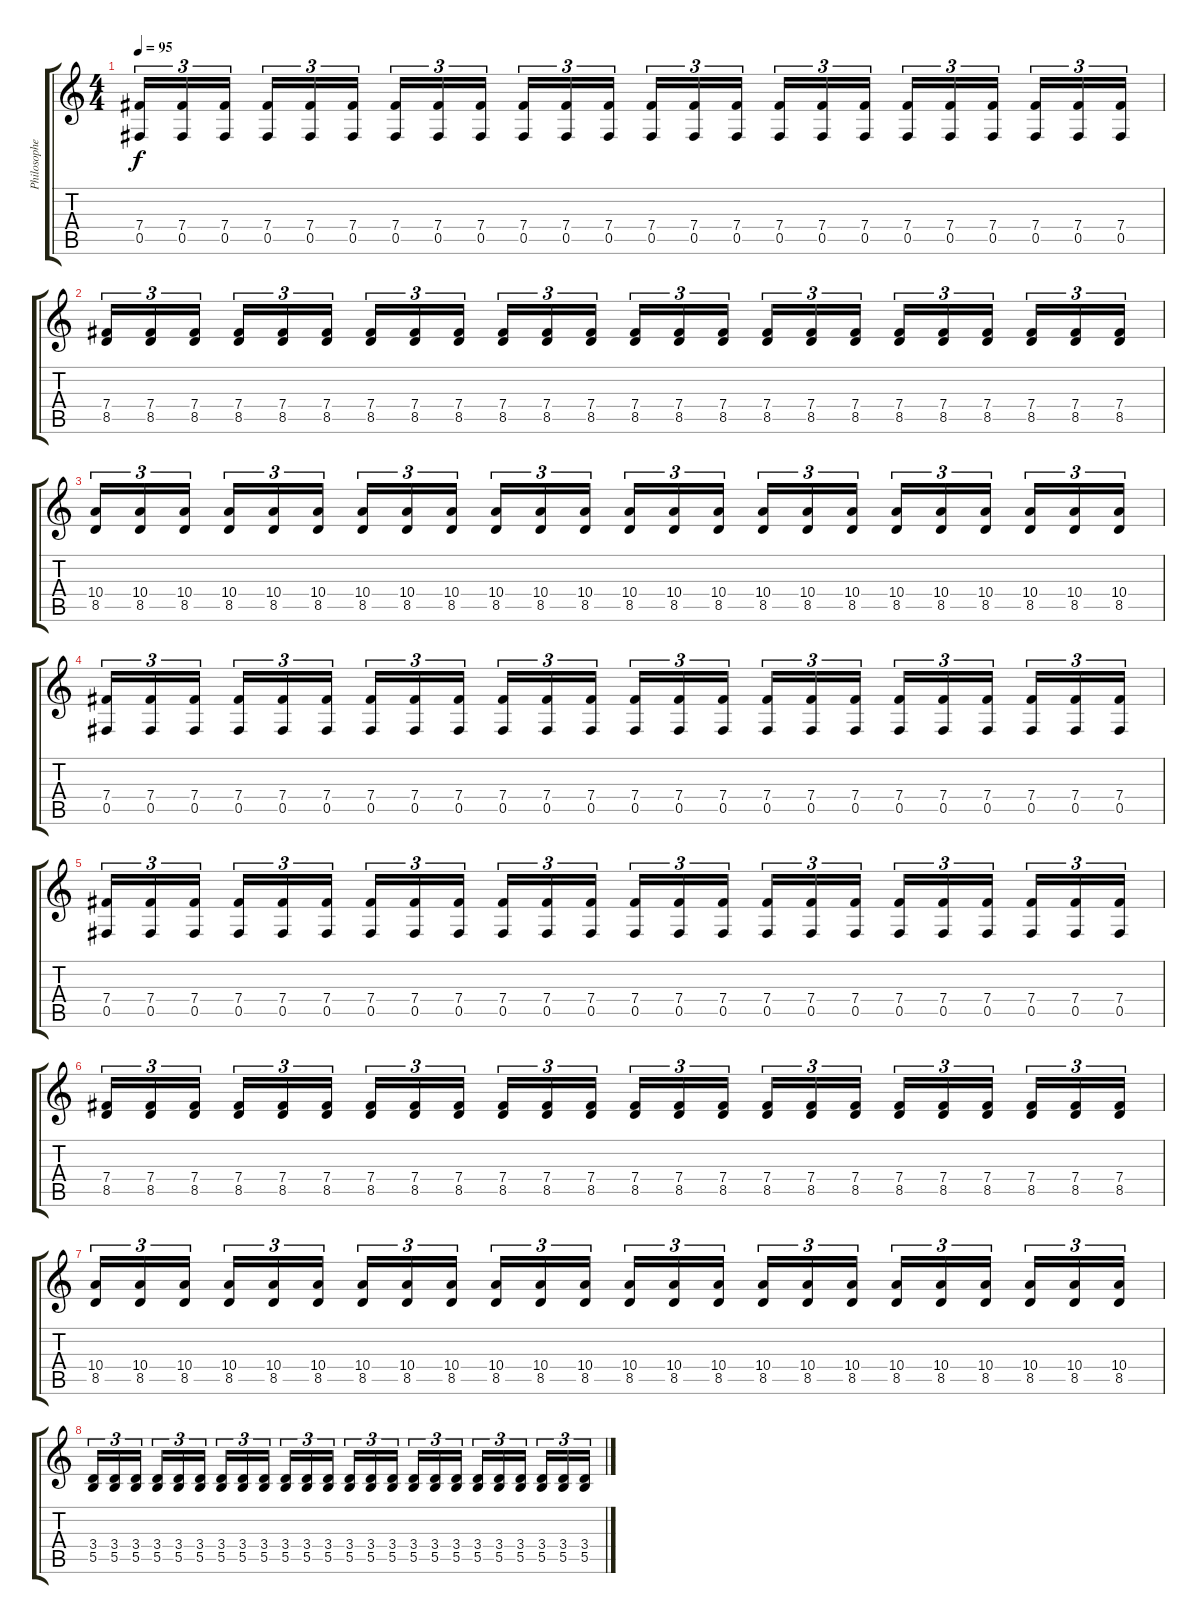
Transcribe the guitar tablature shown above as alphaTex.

\track ("Philosopher" "Philosophe") {instrument distortionguitar}
\staff {score tabs}
\tuning (Db4 Ab3 E3 B2 Gb2 Db2) {hide}
\ts (4 4)
\tempo 95
\clef g2
\ks c
(7.4 0.5).16{tu (3 2) dy f} (7.4 0.5).16{tu (3 2)} (7.4 0.5).16{tu (3 2) beam splitsecondary} (7.4 0.5).16{tu (3 2)} (7.4 0.5).16{tu (3 2)} (7.4 0.5).16{tu (3 2)} (7.4 0.5).16{tu (3 2)} (7.4 0.5).16{tu (3 2)} (7.4 0.5).16{tu (3 2) beam splitsecondary} (7.4 0.5).16{tu (3 2)} (7.4 0.5).16{tu (3 2)} (7.4 0.5).16{tu (3 2)} (7.4 0.5).16{tu (3 2)} (7.4 0.5).16{tu (3 2)} (7.4 0.5).16{tu (3 2) beam splitsecondary} (7.4 0.5).16{tu (3 2)} (7.4 0.5).16{tu (3 2)} (7.4 0.5).16{tu (3 2)} (7.4 0.5).16{tu (3 2)} (7.4 0.5).16{tu (3 2)} (7.4 0.5).16{tu (3 2) beam splitsecondary} (7.4 0.5).16{tu (3 2)} (7.4 0.5).16{tu (3 2)} (7.4 0.5).16{tu (3 2)} |
(7.4 8.5).16{tu (3 2)} (7.4 8.5).16{tu (3 2)} (7.4 8.5).16{tu (3 2) beam splitsecondary} (7.4 8.5).16{tu (3 2)} (7.4 8.5).16{tu (3 2)} (7.4 8.5).16{tu (3 2)} (7.4 8.5).16{tu (3 2)} (7.4 8.5).16{tu (3 2)} (7.4 8.5).16{tu (3 2) beam splitsecondary} (7.4 8.5).16{tu (3 2)} (7.4 8.5).16{tu (3 2)} (7.4 8.5).16{tu (3 2)} (7.4 8.5).16{tu (3 2)} (7.4 8.5).16{tu (3 2)} (7.4 8.5).16{tu (3 2) beam splitsecondary} (7.4 8.5).16{tu (3 2)} (7.4 8.5).16{tu (3 2)} (7.4 8.5).16{tu (3 2)} (7.4 8.5).16{tu (3 2)} (7.4 8.5).16{tu (3 2)} (7.4 8.5).16{tu (3 2) beam splitsecondary} (7.4 8.5).16{tu (3 2)} (7.4 8.5).16{tu (3 2)} (7.4 8.5).16{tu (3 2)} |
(10.4 8.5).16{tu (3 2)} (10.4 8.5).16{tu (3 2)} (10.4 8.5).16{tu (3 2) beam splitsecondary} (10.4 8.5).16{tu (3 2)} (10.4 8.5).16{tu (3 2)} (10.4 8.5).16{tu (3 2)} (10.4 8.5).16{tu (3 2)} (10.4 8.5).16{tu (3 2)} (10.4 8.5).16{tu (3 2) beam splitsecondary} (10.4 8.5).16{tu (3 2)} (10.4 8.5).16{tu (3 2)} (10.4 8.5).16{tu (3 2)} (10.4 8.5).16{tu (3 2)} (10.4 8.5).16{tu (3 2)} (10.4 8.5).16{tu (3 2) beam splitsecondary} (10.4 8.5).16{tu (3 2)} (10.4 8.5).16{tu (3 2)} (10.4 8.5).16{tu (3 2)} (10.4 8.5).16{tu (3 2)} (10.4 8.5).16{tu (3 2)} (10.4 8.5).16{tu (3 2) beam splitsecondary} (10.4 8.5).16{tu (3 2)} (10.4 8.5).16{tu (3 2)} (10.4 8.5).16{tu (3 2)} |
(7.4 0.5).16{tu (3 2)} (7.4 0.5).16{tu (3 2)} (7.4 0.5).16{tu (3 2) beam splitsecondary} (7.4 0.5).16{tu (3 2)} (7.4 0.5).16{tu (3 2)} (7.4 0.5).16{tu (3 2)} (7.4 0.5).16{tu (3 2)} (7.4 0.5).16{tu (3 2)} (7.4 0.5).16{tu (3 2) beam splitsecondary} (7.4 0.5).16{tu (3 2)} (7.4 0.5).16{tu (3 2)} (7.4 0.5).16{tu (3 2)} (7.4 0.5).16{tu (3 2)} (7.4 0.5).16{tu (3 2)} (7.4 0.5).16{tu (3 2) beam splitsecondary} (7.4 0.5).16{tu (3 2)} (7.4 0.5).16{tu (3 2)} (7.4 0.5).16{tu (3 2)} (7.4 0.5).16{tu (3 2)} (7.4 0.5).16{tu (3 2)} (7.4 0.5).16{tu (3 2) beam splitsecondary} (7.4 0.5).16{tu (3 2)} (7.4 0.5).16{tu (3 2)} (7.4 0.5).16{tu (3 2)} |
(7.4 0.5).16{tu (3 2)} (7.4 0.5).16{tu (3 2)} (7.4 0.5).16{tu (3 2) beam splitsecondary} (7.4 0.5).16{tu (3 2)} (7.4 0.5).16{tu (3 2)} (7.4 0.5).16{tu (3 2)} (7.4 0.5).16{tu (3 2)} (7.4 0.5).16{tu (3 2)} (7.4 0.5).16{tu (3 2) beam splitsecondary} (7.4 0.5).16{tu (3 2)} (7.4 0.5).16{tu (3 2)} (7.4 0.5).16{tu (3 2)} (7.4 0.5).16{tu (3 2)} (7.4 0.5).16{tu (3 2)} (7.4 0.5).16{tu (3 2) beam splitsecondary} (7.4 0.5).16{tu (3 2)} (7.4 0.5).16{tu (3 2)} (7.4 0.5).16{tu (3 2)} (7.4 0.5).16{tu (3 2)} (7.4 0.5).16{tu (3 2)} (7.4 0.5).16{tu (3 2) beam splitsecondary} (7.4 0.5).16{tu (3 2)} (7.4 0.5).16{tu (3 2)} (7.4 0.5).16{tu (3 2)} |
(7.4 8.5).16{tu (3 2)} (7.4 8.5).16{tu (3 2)} (7.4 8.5).16{tu (3 2) beam splitsecondary} (7.4 8.5).16{tu (3 2)} (7.4 8.5).16{tu (3 2)} (7.4 8.5).16{tu (3 2)} (7.4 8.5).16{tu (3 2)} (7.4 8.5).16{tu (3 2)} (7.4 8.5).16{tu (3 2) beam splitsecondary} (7.4 8.5).16{tu (3 2)} (7.4 8.5).16{tu (3 2)} (7.4 8.5).16{tu (3 2)} (7.4 8.5).16{tu (3 2)} (7.4 8.5).16{tu (3 2)} (7.4 8.5).16{tu (3 2) beam splitsecondary} (7.4 8.5).16{tu (3 2)} (7.4 8.5).16{tu (3 2)} (7.4 8.5).16{tu (3 2)} (7.4 8.5).16{tu (3 2)} (7.4 8.5).16{tu (3 2)} (7.4 8.5).16{tu (3 2) beam splitsecondary} (7.4 8.5).16{tu (3 2)} (7.4 8.5).16{tu (3 2)} (7.4 8.5).16{tu (3 2)} |
(10.4 8.5).16{tu (3 2)} (10.4 8.5).16{tu (3 2)} (10.4 8.5).16{tu (3 2) beam splitsecondary} (10.4 8.5).16{tu (3 2)} (10.4 8.5).16{tu (3 2)} (10.4 8.5).16{tu (3 2)} (10.4 8.5).16{tu (3 2)} (10.4 8.5).16{tu (3 2)} (10.4 8.5).16{tu (3 2) beam splitsecondary} (10.4 8.5).16{tu (3 2)} (10.4 8.5).16{tu (3 2)} (10.4 8.5).16{tu (3 2)} (10.4 8.5).16{tu (3 2)} (10.4 8.5).16{tu (3 2)} (10.4 8.5).16{tu (3 2) beam splitsecondary} (10.4 8.5).16{tu (3 2)} (10.4 8.5).16{tu (3 2)} (10.4 8.5).16{tu (3 2)} (10.4 8.5).16{tu (3 2)} (10.4 8.5).16{tu (3 2)} (10.4 8.5).16{tu (3 2) beam splitsecondary} (10.4 8.5).16{tu (3 2)} (10.4 8.5).16{tu (3 2)} (10.4 8.5).16{tu (3 2)} |
(3.4 5.5).16{tu (3 2)} (3.4 5.5).16{tu (3 2)} (3.4 5.5).16{tu (3 2) beam splitsecondary} (3.4 5.5).16{tu (3 2)} (3.4 5.5).16{tu (3 2)} (3.4 5.5).16{tu (3 2)} (3.4 5.5).16{tu (3 2)} (3.4 5.5).16{tu (3 2)} (3.4 5.5).16{tu (3 2) beam splitsecondary} (3.4 5.5).16{tu (3 2)} (3.4 5.5).16{tu (3 2)} (3.4 5.5).16{tu (3 2)} (3.4 5.5).16{tu (3 2)} (3.4 5.5).16{tu (3 2)} (3.4 5.5).16{tu (3 2) beam splitsecondary} (3.4 5.5).16{tu (3 2)} (3.4 5.5).16{tu (3 2)} (3.4 5.5).16{tu (3 2)} (3.4 5.5).16{tu (3 2)} (3.4 5.5).16{tu (3 2)} (3.4 5.5).16{tu (3 2) beam splitsecondary} (3.4 5.5).16{tu (3 2)} (3.4 5.5).16{tu (3 2)} (3.4 5.5).16{tu (3 2)}
